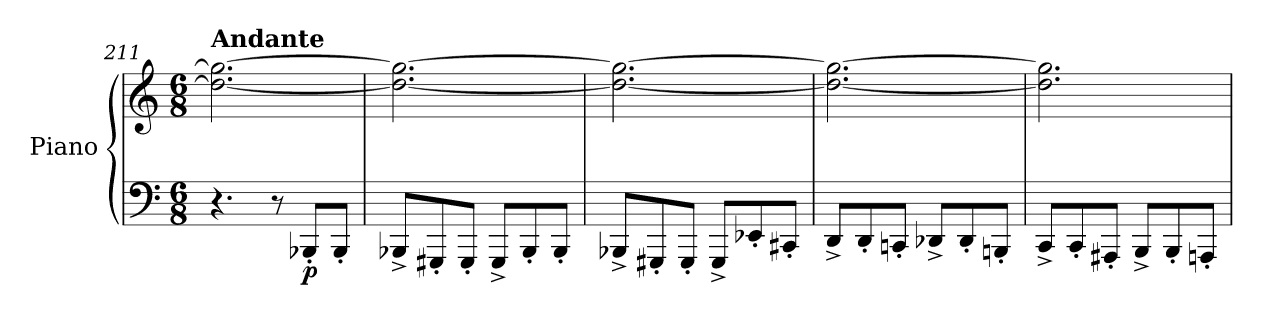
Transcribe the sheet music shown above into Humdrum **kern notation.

**kern	**kern	**dynam
*part1	*part1	*part1
*staff2	*staff1	*staff1/2
*I"Piano	*	*
*I'Pno.	*	*
*clefF4	*clefG2	*
*k[]	*k[]	*
*M6/8	*M6/8	*
=211	=211	=211
!	!LO:TX:a:B:t=Andante	!
4.r	2.dd\_ 2.gg#\_	.
8r	.	.
!	!	!LO:DY:b=2
8BBB-X'/L	.	p
8BBB-'/J	.	.
=212	=212	=212
8BBB-X^/L	2.dd\_ 2.gg#\_	.
8GGG#X'/	.	.
8GGG#'/J	.	.
8GGG#^/L	.	.
8BBB-'/	.	.
8BBB-'/J	.	.
=213	=213	=213
8BBB-X^/L	2.dd\_ 2.gg#\_	.
8GGG#X'/	.	.
8GGG#'/J	.	.
8GGG#^/L	.	.
8EE-X'/	.	.
8CC#X'/J	.	.
=214	=214	=214
8DD^/L	2.dd\_ 2.gg#\_	.
8DD'/	.	.
8CCn'/J	.	.
8DD-X^/L	.	.
8DD-'/	.	.
8BBBn'/J	.	.
=215	=215	=215
8CC^/L	2.dd\] 2.gg#\]	.
8CC'/	.	.
8AAA#X'/J	.	.
8BBB^/L	.	.
8BBB'/	.	.
8AAAn'/J	.	.
=	=	=
*-	*-	*-
